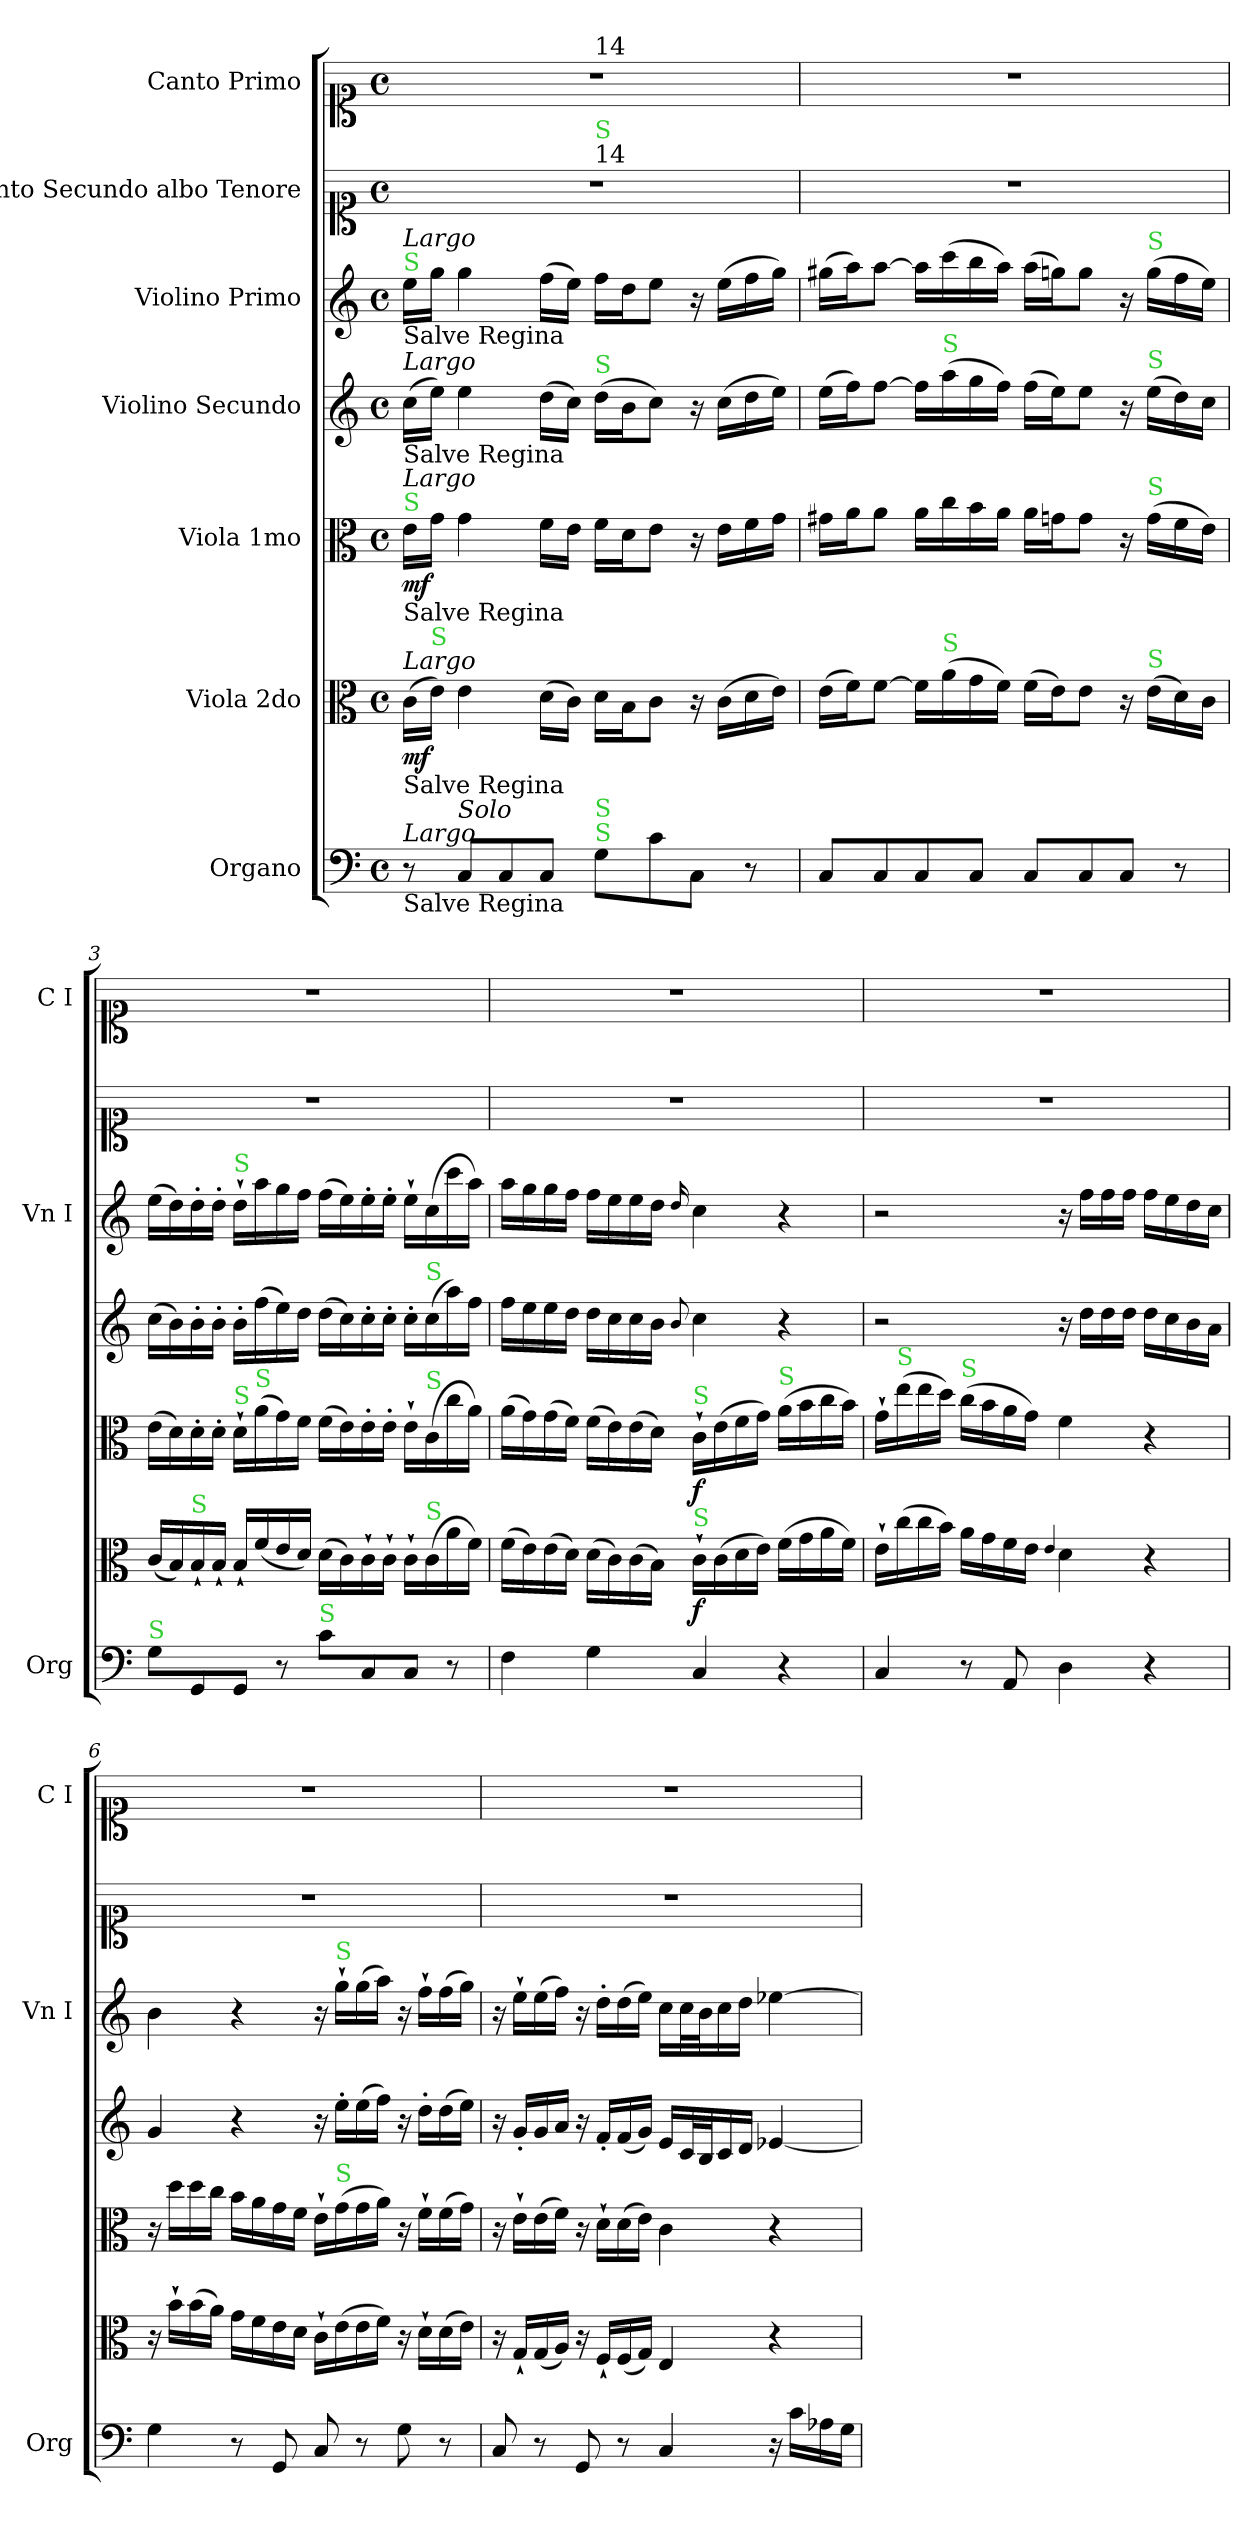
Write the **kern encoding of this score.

**kern	**kern	**dynam	**kern	**dynam	**kern	**kern	**kern	**kern
*part7	*part6	*part6	*part5	*part5	*part4	*part3	*part2	*part1
*staff7	*staff6	*staff6	*staff5	*staff5	*staff4	*staff3	*staff2	*staff1
*I"Organo	*I"Viola 2do	*	*I"Viola 1mo	*	*I"Violino Secundo	*I"Violino Primo	*I"Canto Secundo albo Tenore	*I"Canto Primo
*I'Org	*	*	*	*	*	*I'Vn I	*	*I'C I
*clefF4	*clefC3	*	*clefC3	*	*clefG2	*clefG2	*clefC1	*clefC1
*k[]	*k[]	*	*k[]	*	*k[]	*k[]	*k[]	*k[]
*M4/4	*M4/4	*	*M4/4	*	*M4/4	*M4/4	*M4/4	*M4/4
*met(c)	*met(c)	*	*met(c)	*	*met(c)	*met(c)	*met(c)	*met(c)
=1	=1	=1	=1	=1	=1	=1	=1	=1
!	!	!	!	!	!	!	!	!LO:TX:a:color=limegreen:t=S
!	!	!	!	!	!	!	!	!LO:TX:a:i:t=Largo
!	!	!	!	!	!	!	!LO:TX:a:color=limegreen:t=S	!
!	!	!	!	!	!	!	!LO:TX:a:i:t=Largo	!
!	!	!	!	!	!	!LO:TX:a:color=limegreen:t=S	!	!
!	!	!	!	!	!	!LO:TX:a:i:t=Largo	!	!
!	!	!	!	!	!	!LO:TX:b:t=Salve Regina	!	!
!	!	!	!	!	!LO:TX:a:i:t=Largo	!	!	!
!	!	!	!	!	!LO:TX:b:t=Salve Regina	!	!	!
!	!	!	!LO:TX:a:color=limegreen:t=S	!	!	!	!	!
!	!	!	!LO:TX:a:i:t=Largo	!	!	!	!	!
!	!	!	!LO:TX:b:t=Salve Regina	!	!	!	!	!
!	!LO:TX:a:i:t=Largo	!	!	!	!	!	!	!
!	!LO:TX:b:t=Salve Regina	!	!	!	!	!	!	!
!LO:TX:a:i:t=Largo	!	!	!	!	!	!	!	!
!LO:TX:b:t=Salve Regina	!	!	!	!	!	!	!	!
!	!	!LO:DY:b	!	!LO:DY:b	!	!	!	!
*	*	*	*	*	*	*	*^	*^
8r	(16c\LL	mf	16e\LL	mf	(16cc\LL	16ee\LL	1r	2ryy	1r	2ryy
!	!LO:TX:a:color=limegreen:t=S	!	!	!	!	!	!	!	!	!
.	16e\JJ)	.	16g\JJ	.	16ee\JJ)	16gg\JJ	.	.	.	.
!LO:TX:a:i:t=Solo	!	!	!	!	!	!	!	!	!	!
8C/L	4e\	.	4g\	.	4ee\	4gg\	.	.	.	.
8C/	.	.	.	.	.	.	.	.	.	.
8C/J	(16d\LL	.	16f\LL	.	(16dd\LL	(16ff\LL	.	.	.	.
.	16c\JJ)	.	16e\JJ	.	16cc\JJ)	16ee\JJ)	.	.	.	.
!	!	!	!	!	!	!	!	!	!	!LO:TX:a:t=14
!	!	!	!	!	!	!	!	!LO:TX:a:t=14	!	!
!	!	!	!	!	!	!	!	!LO:TX:a:color=limegreen:t=S	!	!
!	!	!	!	!	!LO:TX:a:color=limegreen:t=S	!	!	!	!	!
!LO:TX:a:color=limegreen:t=S	!	!	!	!	!	!	!	!	!	!
!LO:TX:a:color=limegreen:t=S	!	!	!	!	!	!	!	!	!	!
8G\L	16d\LL	.	16f\LL	.	(16dd\LL	16ff\LL	.	2ryy	.	2ryy
.	16B\J	.	16d\J	.	16b\J	16dd\J	.	.	.	.
8c\	8c\J	.	8e\J	.	8cc\J)	8ee\J	.	.	.	.
8C/J	16r	.	16r	.	16r	16r	.	.	.	.
.	(16c\LL	.	16e\LL	.	(16cc\LL	(16ee\LL	.	.	.	.
8r	16d\	.	16f\	.	16dd\	16ff\	.	.	.	.
.	16e\JJ)	.	16g\JJ	.	16ee\JJ)	16gg\JJ)	.	.	.	.
*	*	*	*	*	*	*	*v	*v	*	*
*	*	*	*	*	*	*	*	*v	*v
=2	=2	=2	=2	=2	=2	=2	=2	=2
8C/L	(16e\LL	.	16g#X\LL	.	(16ee\LL	(16gg#X\LL	1r	1r
.	16f\J)	.	16a\J	.	16ff\J)	16aa\J)	.	.
8C/	[8f\J	.	8a\J	.	[8ff\J	[8aa\J	.	.
8C/	16f\LL]	.	16a\LL	.	16ff\LL]	16aa\LL]	.	.
!	!	!	!	!	!LO:TX:a:color=limegreen:t=S	!	!	!
!	!LO:TX:a:color=limegreen:t=S	!	!	!	!	!	!	!
.	(16a\	.	16cc\	.	(16aa\	(16ccc\	.	.
8C/J	16g\	.	16b\	.	16gg\	16bb\	.	.
.	16f\JJ)	.	16a\JJ	.	16ff\JJ)	16aa\JJ)	.	.
8C/L	(16f\LL	.	16a\LL	.	(16ff\LL	(16aa\LL	.	.
.	16e\J)	.	16gn\J	.	16ee\J)	16ggn\J)	.	.
8C/	8e\J	.	8g\J	.	8ee\J	8gg\J	.	.
8C/J	16r	.	16r	.	16r	16r	.	.
!	!	!	!	!	!	!LO:TX:a:color=limegreen:t=S	!	!
!	!	!	!	!	!LO:TX:a:color=limegreen:t=S	!	!	!
!	!	!	!LO:TX:a:color=limegreen:t=S	!	!	!	!	!
!	!LO:TX:a:color=limegreen:t=S	!	!	!	!	!	!	!
.	(16e\LL	.	(16g\LL	.	(16ee\LL	(16gg\LL	.	.
8r	16d\)	.	16f\	.	16dd\)	16ff\	.	.
.	16c\JJ	.	16e\JJ)	.	16cc\JJ	16ee\JJ)	.	.
=3	=3	=3	=3	=3	=3	=3	=3	=3
!LO:TX:a:color=limegreen:t=S	!	!	!	!	!	!	!	!
8G\L	(16c/LL	.	(16e\LL	.	(16cc\LL	(16ee\LL	1r	1r
.	16B/)	.	16d\)	.	16b\)	16dd\)	.	.
!	!LO:TX:a:color=limegreen:t=S	!	!	!	!	!	!	!
8GG/	16B`/	.	16d'\	.	16b'\	16dd'\	.	.
.	16B`/JJ	.	16d'\JJ	.	16b'\JJ	16dd'\JJ	.	.
!	!	!	!	!	!	!LO:TX:a:color=limegreen:t=S	!	!
!	!	!	!LO:TX:a:color=limegreen:t=S	!	!	!	!	!
8GG/J	16B`/LL	.	16d`\LL	.	16b'\LL	16dd`\LL	.	.
!	!	!	!LO:TX:a:color=limegreen:t=S	!	!	!	!	!
.	(16f/	.	(16a\	.	(16ff\	16aa\	.	.
8r	16e/	.	16g\)	.	16ee\)	16gg\	.	.
.	16d/JJ)	.	16f\JJ	.	16dd\JJ	16ff\JJ	.	.
!LO:TX:a:color=limegreen:t=S	!	!	!	!	!	!	!	!
8c\L	(16d\LL	.	(16f\LL	.	(16dd\LL	(16ff\LL	.	.
.	16c\)	.	16e\)	.	16cc\)	16ee\)	.	.
8C/	16c`\	.	16e'\	.	16cc'\	16ee'\	.	.
.	16c`\JJ	.	16e'\JJ	.	16cc'\JJ	16ee'\JJ	.	.
8C/J	16c`\LL	.	16e`\LL	.	16cc'\LL	16ee`\LL	.	.
!	!	!	!	!	!LO:TX:a:color=limegreen:t=S	!	!	!
!	!	!	!LO:TX:a:color=limegreen:t=S	!	!	!	!	!
!	!LO:TX:a:color=limegreen:t=S	!	!	!	!	!	!	!
.	(16c\	.	(16c\	.	(16cc\	(16cc\	.	.
8r	16a\	.	16cc\	.	16aa\)	16ccc\	.	.
.	16f\JJ)	.	16a\JJ)	.	16ff\JJ	16aa\JJ)	.	.
=4	=4	=4	=4	=4	=4	=4	=4	=4
4F\	(16f\LL	.	(16a\LL	.	16ff\LL	16aa\LL	1r	1r
.	16e\)	.	16g\)	.	16ee\	16gg\	.	.
.	(16e\	.	(16g\	.	16ee\	16gg\	.	.
.	16d\JJ)	.	16f\JJ)	.	16dd\JJ	16ff\JJ	.	.
4G\	(16d\LL	.	(16f\LL	.	16dd\LL	16ff\LL	.	.
.	16c\)	.	16e\)	.	16cc\	16ee\	.	.
.	(16c\	.	(16e\	.	16cc\	16ee\	.	.
.	16B\JJ)	.	16d\JJ)	.	16b\JJ	16dd\JJ	.	.
.	.	.	.	.	8qqb/	16qqdd/	.	.
!	!	!	!LO:TX:a:color=limegreen:t=S	!	!	!	!	!
!	!LO:TX:a:color=limegreen:t=S	!	!	!	!	!	!	!
!	!	!LO:DY:b	!	!LO:DY:b	!	!	!	!
4C/	16c`\LL	f	16c`\LL	f	4cc\	4cc\	.	.
.	(16c\	.	(16e\	.	.	.	.	.
.	16d\	.	16f\	.	.	.	.	.
.	16e\JJ)	.	16g\JJ)	.	.	.	.	.
!	!	!	!LO:TX:a:color=limegreen:t=S	!	!	!	!	!
4r	(16f\LL	.	(16a\LL	.	4r	4r	.	.
.	16g\	.	16b\	.	.	.	.	.
.	16a\	.	16cc\	.	.	.	.	.
.	16f\JJ)	.	16b\JJ)	.	.	.	.	.
=5	=5	=5	=5	=5	=5	=5	=5	=5
4C/	16e`\LL	.	16g`\LL	.	2r	2r	1r	1r
!	!	!	!LO:TX:a:color=limegreen:t=S	!	!	!	!	!
.	(16cc\	.	(16ee\	.	.	.	.	.
.	16cc\	.	16ee\	.	.	.	.	.
.	16b\JJ)	.	16dd\JJ)	.	.	.	.	.
!	!	!	!LO:TX:a:color=limegreen:t=S	!	!	!	!	!
8r	16a\LL	.	(16cc\LL	.	.	.	.	.
.	16g\	.	16b\	.	.	.	.	.
8AA/	16f\	.	16a\	.	.	.	.	.
.	16e\JJ	.	16g\JJ)	.	.	.	.	.
.	4qqe/	.	.	.	.	.	.	.
4D\	4d\	.	4f\	.	16r	16r	.	.
.	.	.	.	.	16dd\LL	16ff\LL	.	.
.	.	.	.	.	16dd\	16ff\	.	.
.	.	.	.	.	16dd\JJ	16ff\JJ	.	.
4r	4r	.	4r	.	16dd\LL	16ff\LL	.	.
.	.	.	.	.	16cc\	16ee\	.	.
.	.	.	.	.	16b\	16dd\	.	.
.	.	.	.	.	16a\JJ	16cc\JJ	.	.
=6	=6	=6	=6	=6	=6	=6	=6	=6
4G\	16r	.	16r	.	4g/	4b\	1r	1r
.	16b`\LL	.	16dd\LL	.	.	.	.	.
.	(16b\	.	16dd\	.	.	.	.	.
.	16a\JJ)	.	16cc\JJ	.	.	.	.	.
8r	16g\LL	.	16b\LL	.	4r	4r	.	.
.	16f\	.	16a\	.	.	.	.	.
8GG/	16e\	.	16g\	.	.	.	.	.
.	16d\JJ	.	16f\JJ	.	.	.	.	.
8C/	16c`\LL	.	16e`\LL	.	16r	16r	.	.
!	!	!	!	!	!	!LO:TX:a:color=limegreen:t=S	!	!
!	!	!	!LO:TX:a:color=limegreen:t=S	!	!	!	!	!
.	(16e\	.	(16g\	.	16ee'\LL	16gg`\LL	.	.
8r	16e\	.	16g\	.	(16ee\	(16gg\	.	.
.	16f\JJ)	.	16a\JJ)	.	16ff\JJ)	16aa\JJ)	.	.
8G\	16r	.	16r	.	16r	16r	.	.
.	16d`\LL	.	16f`\LL	.	16dd'\LL	16ff`\LL	.	.
8r	(16d\	.	(16f\	.	(16dd\	(16ff\	.	.
.	16e\JJ)	.	16g\JJ)	.	16ee\JJ)	16gg\JJ)	.	.
=7	=7	=7	=7	=7	=7	=7	=7	=7
8C/	16r	.	16r	.	16r	16r	1r	1r
.	16G`/LL	.	16e`\LL	.	16g'/LL	16ee`\LL	.	.
8r	(16G/	.	(16e\	.	16g/	(16ee\	.	.
.	16A/JJ)	.	16f\JJ)	.	16a/JJ	16ff\JJ)	.	.
8GG/	16r	.	16r	.	16r	16r	.	.
.	16F`/LL	.	16d`\LL	.	16f'/LL	16dd'\LL	.	.
8r	(16F/	.	(16d\	.	(16f/	(16dd\	.	.
.	16G/JJ)	.	16e\JJ)	.	16g/JJ)	16ee\JJ)	.	.
4C/	4E/	.	4c\	.	16e/LL	16cc\LL	.	.
.	.	.	.	.	32c/L	32cc\L	.	.
.	.	.	.	.	32B/J	32b\J	.	.
.	.	.	.	.	16c/	16cc\	.	.
.	.	.	.	.	16d/JJ	16dd\JJ	.	.
16r	4r	.	4r	.	[4e-X/	[4ee-X\	.	.
16c\LL	.	.	.	.	.	.	.	.
16A-X\	.	.	.	.	.	.	.	.
16G\JJ	.	.	.	.	.	.	.	.
=	=	=	=	=	=	=	=	=
*-	*-	*-	*-	*-	*-	*-	*-	*-
